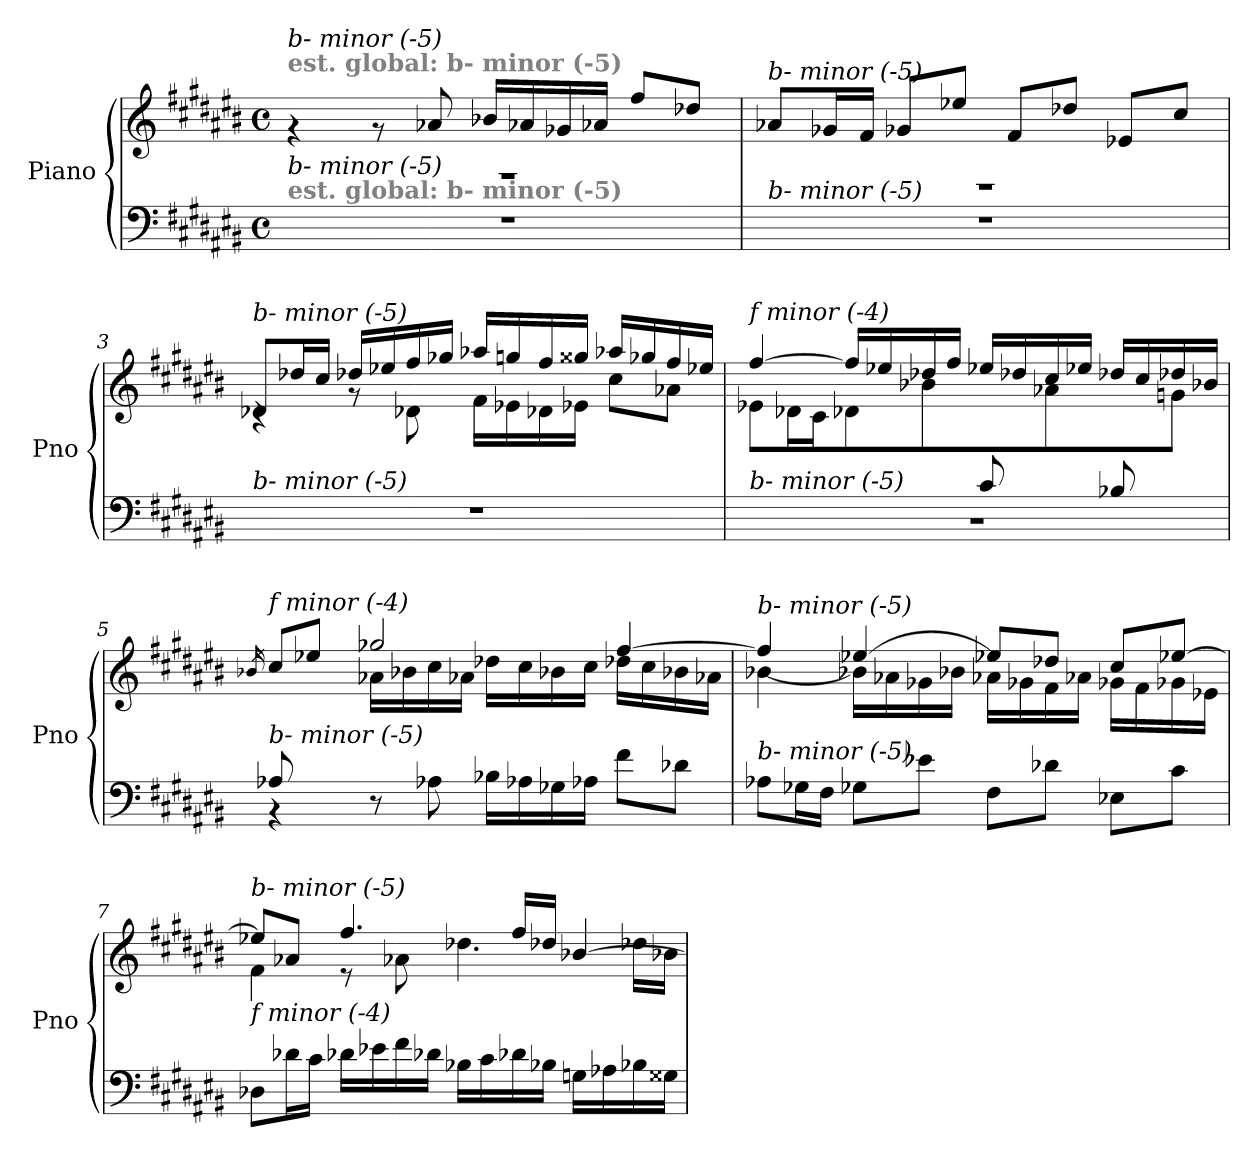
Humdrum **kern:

**kern	**kern
*part1	*part1
*staff2	*staff1
*I"Piano	*
*I'Pno	*
*clefF4	*clefG2
*k[f#c#g#d#a#e#b#]	*k[f#c#g#d#a#e#b#]
*M4/4	*M4/4
*met(c)	*met(c)
=1	=1
*	*^
!	!LO:TX:a:B:color=#808080:t=est. global&colon; b- minor (-5)	!
!	!LO:TX:i:t=b- minor (-5)	!
!LO:TX:a:B:color=#808080:t=est. global&colon; b- minor (-5)	!	!
!LO:TX:i:t=b- minor (-5)	!	!
1r	1rF	4rg
.	.	8rg
.	.	8a-Xi/
.	.	16b-Xi/LL
.	.	16a-Xi/
.	.	16g-Xi/
.	.	16a-Xi/JJ
.	.	8ff#i/L
.	.	8dd-Xi/J
=2	=2	=2
!	!LO:TX:i:t=b- minor (-5)	!
!LO:TX:i:t=b- minor (-5)	!	!
1r	1rD	8a-Xi/L
.	.	16g-Xi/L
.	.	16f#i/JJ
.	.	8g-Xi/L
.	.	8ee-Xi/J
.	.	8f#i/L
.	.	8dd-Xi/J
.	.	8e-Xi/L
.	.	8cc#i/J
=3	=3	=3
!	!LO:TX:i:t=b- minor (-5)	!
!LO:TX:i:t=b- minor (-5)	!	!
1r	8d-Xi/L	4rc
.	16dd-Xi/L	.
.	16cc#i/JJ	.
.	16dd-Xi/LL	8rg
.	16ee-Xi/	.
.	16ff#i/	8d-Xi\
.	16gg-Xi/JJ	.
.	16aa-Xi/LL	16f#i\LL
.	16ggni/	16e-Xi\
.	16ff#i/	16d-Xi\
.	16gg##i/JJ	16e-Xi\JJ
.	16aa-Xi/LL	8cc#i\L
.	16gg-Xi/	.
.	16ff#i/	8a-Xi\J
.	16ee-Xi/JJ	.
!!LO:LB:g=z	!!
=4	=4	=4
*^	*	*
!	!	!LO:TX:i:t=f minor (-4)	!
!LO:TX:i:t=b- minor (-5)	!	!	!
2ryy	1r	[4ff#i/	8e-Xi\L
.	.	.	16d-Xi\L
.	.	.	16c#i\JJ
.	.	16ff#i/LL]	8d-Xi\L
.	.	16ee-Xi/	.
.	.	16dd-Xi/	8b-Xi\J
.	.	16ff#i/JJ	.
8c#i/L	.	16ee-Xi/LL	8ryy
.	.	16dd-Xi/	.
8ryy	.	16cc#i/	8a-Xi\J
.	.	16ee-Xi/JJ	.
8B-Xi/L	.	16dd-Xi/LL	8ryy
.	.	16cc#i/	.
8ryy	.	16dd-Xi/	8gni\J
.	.	16b-Xi/JJ	.
=5	=5	=5	=5
.	.	16qb-Xi/	.
!	!	!LO:TX:i:t=f minor (-4)	!
!LO:TX:i:t=b- minor (-5)	!	!	!
8A-Xi/L	4rBB	8cc#i/L	8ryy
2..ryy	.	8ee-Xi/J	16a-Xi\L
.	.	.	16gni\JJ
.	8r	2gg-Xi/	16a-Xi\LL
.	.	.	16b-Xi\
.	8A-Xi\	.	16cc#i\
.	.	.	16a-Xi\JJ
.	16B-Xi\LL	.	16dd-Xi\LL
.	16A-Xi\	.	16cc#i\
.	16G-Xi\	.	16b-Xi\
.	16A-Xi\JJ	.	16cc#i\JJ
.	8f#i\L	[4ff#i/	16dd-Xi\LL
.	.	.	16cc#i\
.	8d-Xi\J	.	16b-Xi\
.	.	.	16a-Xi\JJ
*v	*v	*	*
=6	=6	=6
!	!LO:TX:i:t=b- minor (-5)	!
!LO:TX:i:t=b- minor (-5)	!	!
8A-Xi\L	4ff#i/]	[4b-Xi\
16G-Xi\L	.	.
16F#i\JJ	.	.
8G-Xi\L	[4ee-Xi/	16b-Xi\LL]
.	.	16a-Xi\
8e-Xi\J	.	16g-Xi\
.	.	16b-Xi\JJ
8F#i\L	8ee-Xi/L]	16a-Xi\LL
.	.	16g-Xi\
8d-Xi\J	8dd-Xi/J	16f#i\
.	.	16a-Xi\JJ
8E-Xi\L	8cc#i/L	16g-Xi\LL
.	.	16f#i\
8c#i\J	[8ee-Xi/J	16g-Xi\
.	.	16e-Xi\JJ
!!LO:LB:g=z	!!
=7	=7	=7
!	!LO:TX:i:t=b- minor (-5)	!
!LO:TX:i:t=f minor (-4)	!	!
8D-Xi\L	8ee-Xi/L]	4f#i\
16d-Xi\L	8a-Xi/J	.
16c#i\JJ	.	.
16d-Xi\LL	4.ff#i/	8r
16e-Xi\	.	.
16f#i\	.	8a-Xi\
16d-Xi\JJ	.	.
16B-Xi\LL	.	4.dd-Xi\
16c#i\	.	.
16d-Xi\	16ff#i/LL	.
16B-Xi\JJ	16dd-Xi/JJ	.
16Gni\LL	[4b-Xi/	.
16A-Xi\	.	.
16B-Xi\	.	16dd-Xi\LL
16G##i\JJ	.	16b-Xi\JJ
*	*v	*v
=	=
*-	*-
